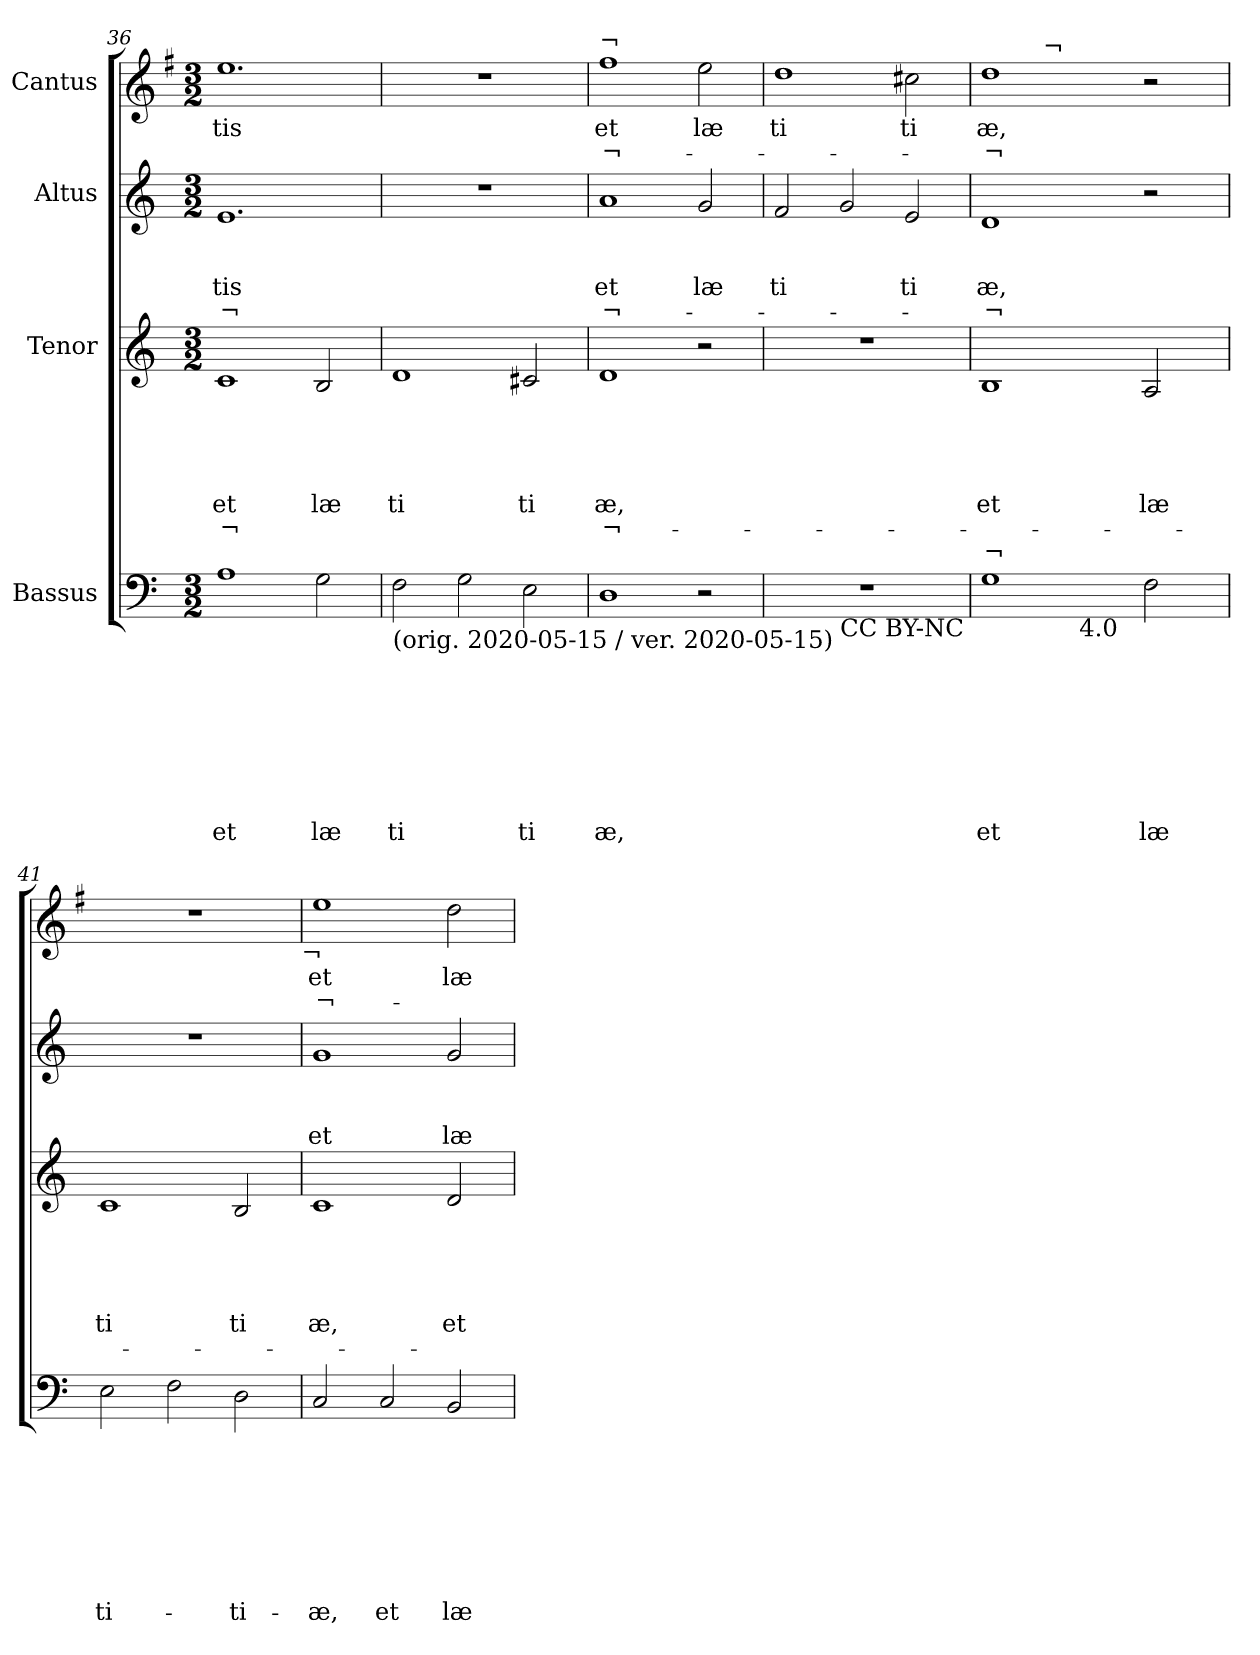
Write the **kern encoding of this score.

**kern	**text	**text	**text	**text	**text	**text	**text	**text	**kern	**text	**text	**text	**text	**text	**text	**text	**kern	**text	**text	**text	**text	**kern	**text	**text
*part4	*part4	*part4	*part4	*part4	*part4	*part4	*part4	*part4	*part3	*part3	*part3	*part3	*part3	*part3	*part3	*part3	*part2	*part2	*part2	*part2	*part2	*part1	*part1	*part1
*staff4	*staff4	*staff4	*staff4	*staff4	*staff4	*staff4	*staff4	*staff4	*staff3	*staff3	*staff3	*staff3	*staff3	*staff3	*staff3	*staff3	*staff2	*staff2	*staff2	*staff2	*staff2	*staff1	*staff1	*staff1
*I"Bassus	*	*	*	*	*	*	*	*	*I"Tenor	*	*	*	*	*	*	*	*I"Altus	*	*	*	*	*I"Cantus	*	*
*clefF4	*	*	*	*	*	*	*	*	*clefG2	*	*	*	*	*	*	*	*clefG2	*	*	*	*	*clefG2	*	*
*	*	*	*	*	*	*	*	*	*	*	*	*	*	*	*	*	*	*	*	*	*	*ITrd-3c-5	*	*
*k[]	*	*	*	*	*	*	*	*	*k[]	*	*	*	*	*	*	*	*k[]	*	*	*	*	*k[]	*	*
*C:	*	*	*	*	*	*	*	*	*C:	*	*	*	*	*	*	*	*C:	*	*	*	*	*C:	*	*
*M3/2	*	*	*	*	*	*	*	*	*M3/2	*	*	*	*	*	*	*	*M3/2	*	*	*	*	*M3/2	*	*
=36	=36	=36	=36	=36	=36	=36	=36	=36	=36	=36	=36	=36	=36	=36	=36	=36	=36	=36	=36	=36	=36	=36	=36	=36
!	!	!	!	!	!	!	!	!LO:LY:b	!	!	!	!	!	!LO:LY:b	!LO:LY:b	!	!	!	!	!LO:LY:b	!LO:LY:b	!	!LO:LY:b	!
1A	.	.	.	.	.	.	.	et	1c	.	.	.	.	et	¬	.	1.e	.	.	tis	¬	1.aa	tis	.
!	!	!	!	!	!	!	!	!LO:LY:b	!	!	!	!	!	!LO:LY:b	!	!	!	!	!	!	!	!	!	!
2G\	.	.	.	.	.	.	.	læ	2B/	.	.	.	.	læ	.	.	.	.	.	.	.	.	.	.
=37	=37	=37	=37	=37	=37	=37	=37	=37	=37	=37	=37	=37	=37	=37	=37	=37	=37	=37	=37	=37	=37	=37	=37	=37
!LO:TX:b:t=(orig. 2020-05-15 / ver. 2020-05-15)	!	!	!	!	!	!	!	!	!	!	!	!	!	!	!	!	!	!	!	!	!	!	!	!
!	!	!	!	!	!	!	!	!LO:LY:b	!	!	!	!	!	!LO:LY:b	!	!	!LO:N:vis=1	!	!	!	!	!LO:N:vis=1	!	!
2F\	.	.	.	.	.	.	.	ti	1d	.	.	.	.	ti	.	.	1.r	.	.	.	.	1.r	.	.
2G\	.	.	.	.	.	.	.	.	.	.	.	.	.	.	.	.	.	.	.	.	.	.	.	.
!	!	!	!	!	!	!	!	!LO:LY:b	!	!	!	!	!	!LO:LY:b	!	!	!	!	!	!	!	!	!	!
2E\	.	.	.	.	.	.	.	ti	2c#X/	.	.	.	.	ti	.	.	.	.	.	.	.	.	.	.
=38	=38	=38	=38	=38	=38	=38	=38	=38	=38	=38	=38	=38	=38	=38	=38	=38	=38	=38	=38	=38	=38	=38	=38	=38
!	!	!	!	!	!	!	!	!	!	!	!	!	!	!	!	!	!	!	!	!	!	!LO:TX:a:t=¬	!	!
!	!	!	!	!	!	!	!	!LO:LY:b	!	!	!	!	!	!LO:LY:b	!LO:LY:b	!	!	!	!	!LO:LY:b	!LO:LY:b	!	!LO:LY:b	!LO:LY:b
1D	.	.	.	.	.	.	.	æ,	1d	.	.	.	.	æ,	¬-	.	1a	.	.	et	¬-	1bb	et	¬-
!	!	!	!	!	!	!	!	!	!	!	!	!	!	!	!	!	!	!	!	!LO:LY:b	!	!	!LO:LY:b	!
2r	.	.	.	.	.	.	.	.	2r	.	.	.	.	.	.	.	2g/	.	.	læ	.	2aa\	læ	.
=39	=39	=39	=39	=39	=39	=39	=39	=39	=39	=39	=39	=39	=39	=39	=39	=39	=39	=39	=39	=39	=39	=39	=39	=39
!LO:N:vis=1	!	!	!	!	!	!	!	!	!LO:N:vis=1	!	!	!	!	!	!	!	!	!	!	!LO:LY:b	!	!	!LO:LY:b	!
*^	*	*	*	*	*	*	*	*	*	*	*	*	*	*	*	*	*	*	*	*	*	*	*	*
1.r	2ryy	.	.	.	.	.	.	.	.	1.r	.	.	.	.	.	.	.	2f/	.	.	ti	.	1gg	ti	.
!	!LO:TX:b:t=CC BY-NC	!	!	!	!	!	!	!	!	!	!	!	!	!	!	!	!	!	!	!	!	!	!	!	!
.	1ryy	.	.	.	.	.	.	.	.	.	.	.	.	.	.	.	.	2g/	.	.	.	.	.	.	.
!	!	!	!	!	!	!	!	!	!	!	!	!	!	!	!	!	!	!	!	!	!LO:LY:b	!	!	!LO:LY:b	!
.	.	.	.	.	.	.	.	.	.	.	.	.	.	.	.	.	.	2e/	.	.	ti	.	2ff#X\	ti	.
=40	=40	=40	=40	=40	=40	=40	=40	=40	=40	=40	=40	=40	=40	=40	=40	=40	=40	=40	=40	=40	=40	=40	=40	=40	=40
!	!	!	!	!	!	!	!	!	!LO:LY:b	!	!	!	!	!	!LO:LY:b	!	!LO:LY:b	!	!	!	!LO:LY:b	!LO:LY:b	!	!LO:LY:b	!LO:LY:b
*	*	*	*	*	*	*	*	*	*	*	*	*	*	*	*	*	*	*	*	*	*	*	*^	*	*
1G	2ryy	.	.	.	.	.	.	.	et	1B	.	.	.	.	et	.	¬	1d	.	.	æ,	-¬	1gg	4ryy	æ,	-¬
.	.	.	.	.	.	.	.	.	.	.	.	.	.	.	.	.	.	.	.	.	.	.	.	16ryy	.	.
!	!	!	!	!	!	!	!	!	!	!	!	!	!	!	!	!	!	!	!	!	!	!	!	!LO:TX:a:t=¬	!	!
.	.	.	.	.	.	.	.	.	.	.	.	.	.	.	.	.	.	.	.	.	.	.	.	1ryy	.	.
!	!LO:TX:b:t=4.0	!	!	!	!	!	!	!	!	!	!	!	!	!	!	!	!	!	!	!	!	!	!	!	!	!
.	1ryy	.	.	.	.	.	.	.	.	.	.	.	.	.	.	.	.	.	.	.	.	.	.	.	.	.
!	!	!	!	!	!	!	!	!	!LO:LY:b	!	!	!	!	!	!LO:LY:b	!	!	!	!	!	!	!	!	!	!	!
2F\	.	.	.	.	.	.	.	.	læ	2A/	.	.	.	.	læ	.	.	2r	.	.	.	.	2r	.	.	.
.	.	.	.	.	.	.	.	.	.	.	.	.	.	.	.	.	.	.	.	.	.	.	.	8.ryy	.	.
!!LO:PB:g=z
=41	=41	=41	=41	=41	=41	=41	=41	=41	=41	=41	=41	=41	=41	=41	=41	=41	=41	=41	=41	=41	=41	=41	=41	=41	=41	=41
!	!	!	!	!	!	!	!	!	!LO:LY:b	!	!	!	!	!	!LO:LY:b	!	!	!LO:N:vis=1	!	!	!	!	!LO:N:vis=1	!	!	!
*v	*v	*	*	*	*	*	*	*	*	*	*	*	*	*	*	*	*	*	*	*	*	*	*v	*v	*	*
2E\	.	.	.	.	.	.	.	ti-	1c	.	.	.	.	ti	.	.	1.r	.	.	.	.	1.r	.	.
2F\	.	.	.	.	.	.	.	.	.	.	.	.	.	.	.	.	.	.	.	.	.	.	.	.
!	!	!	!	!	!	!	!	!LO:LY:b	!	!	!	!	!	!LO:LY:b	!	!	!	!	!	!	!	!	!	!
2D\	.	.	.	.	.	.	.	-ti-	2B/	.	.	.	.	ti	.	.	.	.	.	.	.	.	.	.
!	!	!	!	!	!	!	!	!	!	!	!	!	!	!	!	!	!	!	!	!	!	!LO:TX:b:t=¬	!	!
=42	=42	=42	=42	=42	=42	=42	=42	=42	=42	=42	=42	=42	=42	=42	=42	=42	=42	=42	=42	=42	=42	=42	=42	=42
!	!	!	!	!	!	!	!	!LO:LY:b	!	!	!	!	!	!LO:LY:b	!	!	!	!	!	!LO:LY:b	!	!	!LO:LY:b	!LO:LY:b
2C/	.	.	.	.	.	.	.	-æ,	1c	.	.	.	.	æ,	.	.	1g	.	.	et	.	1aa	et	¬-
!	!	!	!	!	!	!	!	!LO:LY:b	!	!	!	!	!	!	!	!	!	!	!	!	!	!	!	!
2C/	.	.	.	.	.	.	.	et	.	.	.	.	.	.	.	.	.	.	.	.	.	.	.	.
!	!	!	!	!	!	!	!	!LO:LY:b	!	!	!	!	!	!LO:LY:b	!	!	!	!	!	!LO:LY:b	!	!	!LO:LY:b	!
2BB/	.	.	.	.	.	.	.	læ-	2d/	.	.	.	.	et	.	.	2g/	.	.	læ	.	2gg\	læ-	.
=	=	=	=	=	=	=	=	=	=	=	=	=	=	=	=	=	=	=	=	=	=	=	=	=
*-	*-	*-	*-	*-	*-	*-	*-	*-	*-	*-	*-	*-	*-	*-	*-	*-	*-	*-	*-	*-	*-	*-	*-	*-
